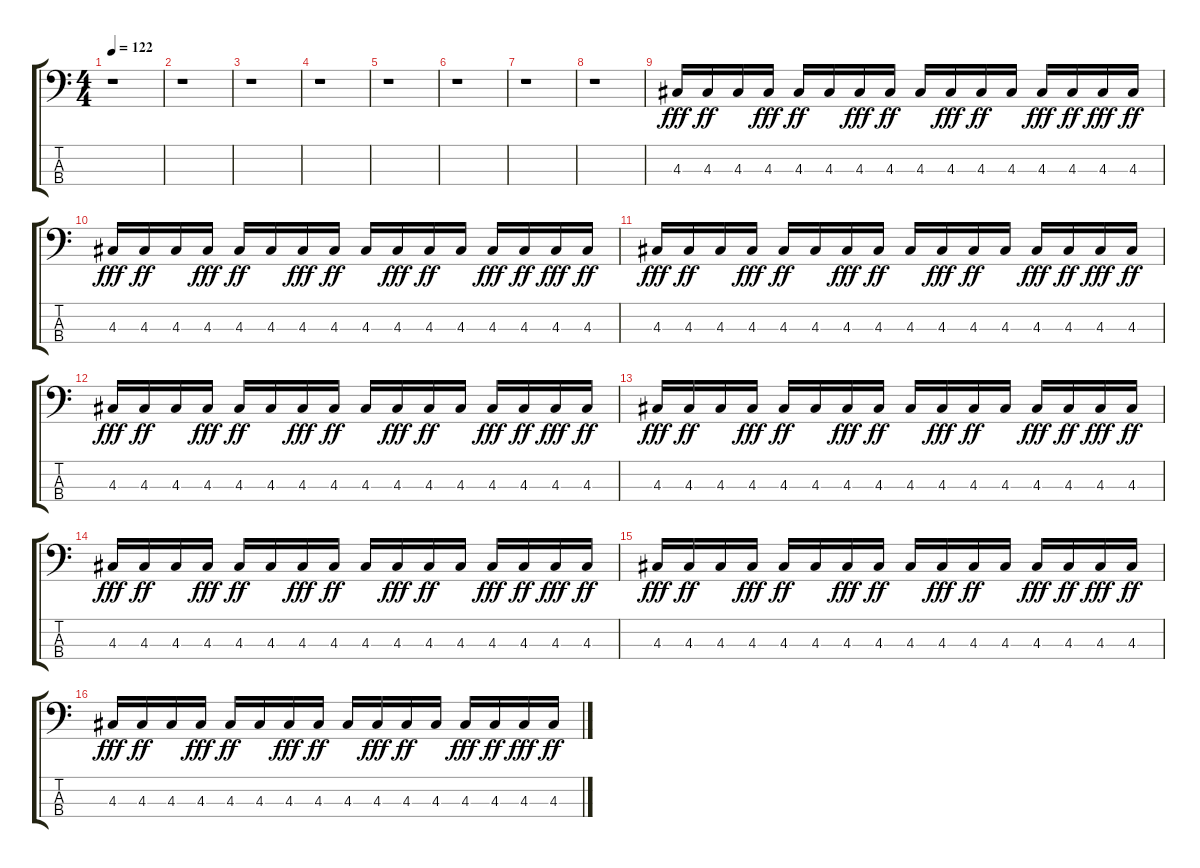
\track "" {instrument synthbass1}
\staff {score tabs}
\tuning (G2 D2 A1 E1) {hide}
\ts (4 4)
\tempo 122
\clef f4
\ks c
r.1{dy ff} |
r.1 |
r.1 |
r.1 |
r.1 |
r.1 |
r.1 |
r.1 |
4.3.16{dy fff} 4.3.16{dy ff} 4.3.16 4.3.16{dy fff} 4.3.16{dy ff} 4.3.16 4.3.16{dy fff} 4.3.16{dy ff} 4.3.16 4.3.16{dy fff} 4.3.16{dy ff} 4.3.16 4.3.16{dy fff} 4.3.16{dy ff} 4.3.16{dy fff} 4.3.16{dy ff} |
4.3.16{dy fff} 4.3.16{dy ff} 4.3.16 4.3.16{dy fff} 4.3.16{dy ff} 4.3.16 4.3.16{dy fff} 4.3.16{dy ff} 4.3.16 4.3.16{dy fff} 4.3.16{dy ff} 4.3.16 4.3.16{dy fff} 4.3.16{dy ff} 4.3.16{dy fff} 4.3.16{dy ff} |
4.3.16{dy fff} 4.3.16{dy ff} 4.3.16 4.3.16{dy fff} 4.3.16{dy ff} 4.3.16 4.3.16{dy fff} 4.3.16{dy ff} 4.3.16 4.3.16{dy fff} 4.3.16{dy ff} 4.3.16 4.3.16{dy fff} 4.3.16{dy ff} 4.3.16{dy fff} 4.3.16{dy ff} |
4.3.16{dy fff} 4.3.16{dy ff} 4.3.16 4.3.16{dy fff} 4.3.16{dy ff} 4.3.16 4.3.16{dy fff} 4.3.16{dy ff} 4.3.16 4.3.16{dy fff} 4.3.16{dy ff} 4.3.16 4.3.16{dy fff} 4.3.16{dy ff} 4.3.16{dy fff} 4.3.16{dy ff} |
4.3.16{dy fff} 4.3.16{dy ff} 4.3.16 4.3.16{dy fff} 4.3.16{dy ff} 4.3.16 4.3.16{dy fff} 4.3.16{dy ff} 4.3.16 4.3.16{dy fff} 4.3.16{dy ff} 4.3.16 4.3.16{dy fff} 4.3.16{dy ff} 4.3.16{dy fff} 4.3.16{dy ff} |
4.3.16{dy fff} 4.3.16{dy ff} 4.3.16 4.3.16{dy fff} 4.3.16{dy ff} 4.3.16 4.3.16{dy fff} 4.3.16{dy ff} 4.3.16 4.3.16{dy fff} 4.3.16{dy ff} 4.3.16 4.3.16{dy fff} 4.3.16{dy ff} 4.3.16{dy fff} 4.3.16{dy ff} |
4.3.16{dy fff} 4.3.16{dy ff} 4.3.16 4.3.16{dy fff} 4.3.16{dy ff} 4.3.16 4.3.16{dy fff} 4.3.16{dy ff} 4.3.16 4.3.16{dy fff} 4.3.16{dy ff} 4.3.16 4.3.16{dy fff} 4.3.16{dy ff} 4.3.16{dy fff} 4.3.16{dy ff} |
4.3.16{dy fff} 4.3.16{dy ff} 4.3.16 4.3.16{dy fff} 4.3.16{dy ff} 4.3.16 4.3.16{dy fff} 4.3.16{dy ff} 4.3.16 4.3.16{dy fff} 4.3.16{dy ff} 4.3.16 4.3.16{dy fff} 4.3.16{dy ff} 4.3.16{dy fff} 4.3.16{dy ff}
